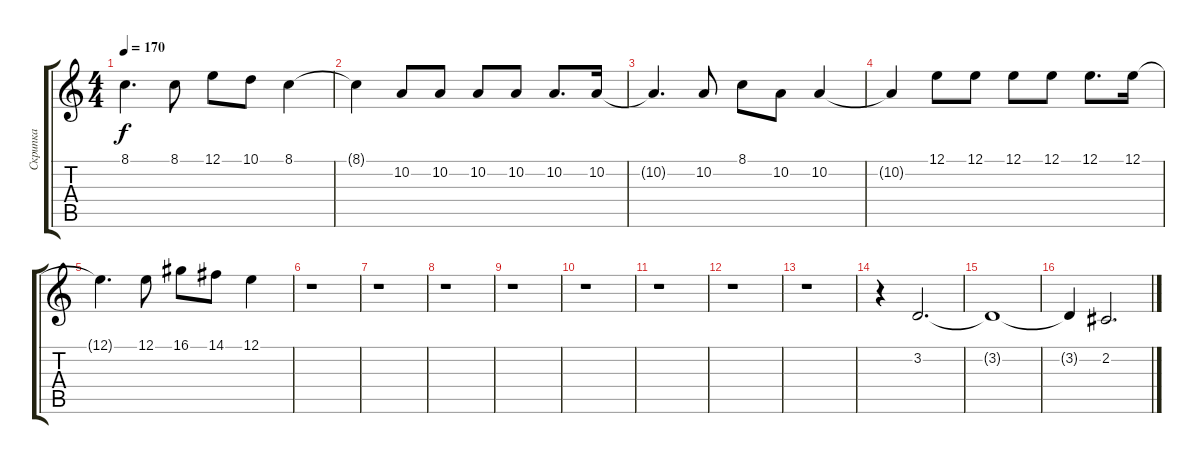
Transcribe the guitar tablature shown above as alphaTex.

\track ("Скрипка" "Скрипка") {instrument shakuhachi}
\staff {score tabs}
\tuning (E4 B3 G3 D3 A2 E2) {hide}
\ts (4 4)
\tempo 170
\clef g2
\ks c
8.1{t}.4{d dy f} 8.1.8 12.1.8 10.1.8 8.1.4 |
8.1{t}.4 10.2.8 10.2.8 10.2.8 10.2.8 10.2.8{d} 10.2.16 |
10.2{t}.4{d} 10.2.8 8.1.8 10.2.8 10.2.4 |
10.2{t}.4 12.1.8 12.1.8 12.1.8 12.1.8 12.1.8{d} 12.1.16 |
12.1{t}.4{d} 12.1.8 16.1.8 14.1.8 12.1.4 |
r.1 |
r.1 |
r.1 |
r.1 |
r.1 |
r.1 |
r.1 |
r.1 |
r.4 3.2.2{d volume 10 instrument shakuhachi} |
3.2{t}.1 |
3.2{t}.4 2.2.2{d volume 6}
